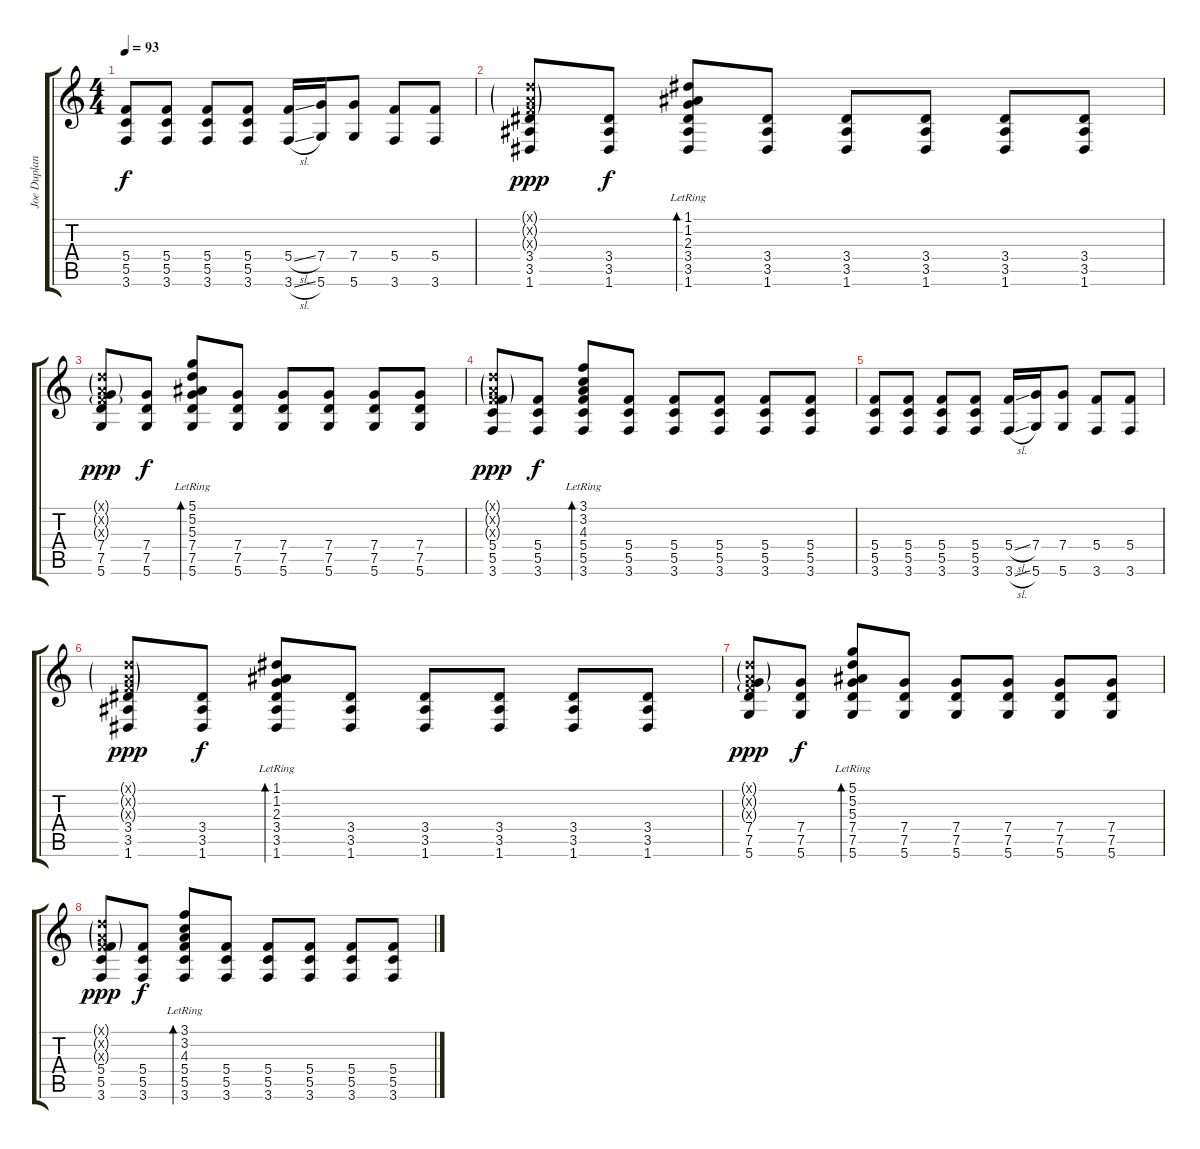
\track ("Joe Duplantier" "Joe Duplan") {instrument overdrivenguitar}
\staff {score tabs}
\tuning (D4 A3 F3 C3 G2 D2) {hide}
\ts (4 4)
\tempo 93
\clef g2
\ks c
(5.4 5.5 3.6).8{dy f} (5.4 5.5 3.6).8 (5.4 5.5 3.6).8 (5.4 5.5 3.6).8 (5.4{sl} 3.6{sl}).16 (7.4 5.6).16 (7.4 5.6).8 (5.4 3.6).8 (5.4 3.6).8 |
(0.1{g x} 0.2{g x} 0.3{g x} 3.4 3.5 1.6).8{dy ppp} (3.4 3.5 1.6).8{dy f} (1.1{lr} 1.2{lr} 2.3{lr} 3.4 3.5 1.6).8{bd 60} (3.4 3.5 1.6).8 (3.4 3.5 1.6).8 (3.4 3.5 1.6).8 (3.4 3.5 1.6).8 (3.4 3.5 1.6).8 |
(0.1{g x} 0.2{g x} 0.3{g x} 7.4 7.5 5.6).8{dy ppp} (7.4 7.5 5.6).8{dy f} (5.1{lr} 5.2{lr} 5.3{lr} 7.4 7.5 5.6).8{bd 60} (7.4 7.5 5.6).8 (7.4 7.5 5.6).8 (7.4 7.5 5.6).8 (7.4 7.5 5.6).8 (7.4 7.5 5.6).8 |
(0.1{g x} 0.2{g x} 0.3{g x} 5.4 5.5 3.6).8{dy ppp} (5.4 5.5 3.6).8{dy f} (3.1{lr} 3.2{lr} 4.3{lr} 5.4 5.5 3.6).8{bd 60} (5.4 5.5 3.6).8 (5.4 5.5 3.6).8 (5.4 5.5 3.6).8 (5.4 5.5 3.6).8 (5.4 5.5 3.6).8 |
(5.4 5.5 3.6).8 (5.4 5.5 3.6).8 (5.4 5.5 3.6).8 (5.4 5.5 3.6).8 (5.4{sl} 3.6{sl}).16 (7.4 5.6).16 (7.4 5.6).8 (5.4 3.6).8 (5.4 3.6).8 |
(0.1{g x} 0.2{g x} 0.3{g x} 3.4 3.5 1.6).8{dy ppp} (3.4 3.5 1.6).8{dy f} (1.1{lr} 1.2{lr} 2.3{lr} 3.4 3.5 1.6).8{bd 60} (3.4 3.5 1.6).8 (3.4 3.5 1.6).8 (3.4 3.5 1.6).8 (3.4 3.5 1.6).8 (3.4 3.5 1.6).8 |
(0.1{g x} 0.2{g x} 0.3{g x} 7.4 7.5 5.6).8{dy ppp} (7.4 7.5 5.6).8{dy f} (5.1{lr} 5.2{lr} 5.3{lr} 7.4 7.5 5.6).8{bd 60} (7.4 7.5 5.6).8 (7.4 7.5 5.6).8 (7.4 7.5 5.6).8 (7.4 7.5 5.6).8 (7.4 7.5 5.6).8 |
(0.1{g x} 0.2{g x} 0.3{g x} 5.4 5.5 3.6).8{dy ppp} (5.4 5.5 3.6).8{dy f} (3.1{lr} 3.2{lr} 4.3{lr} 5.4 5.5 3.6).8{bd 60} (5.4 5.5 3.6).8 (5.4 5.5 3.6).8 (5.4 5.5 3.6).8 (5.4 5.5 3.6).8 (5.4 5.5 3.6).8
